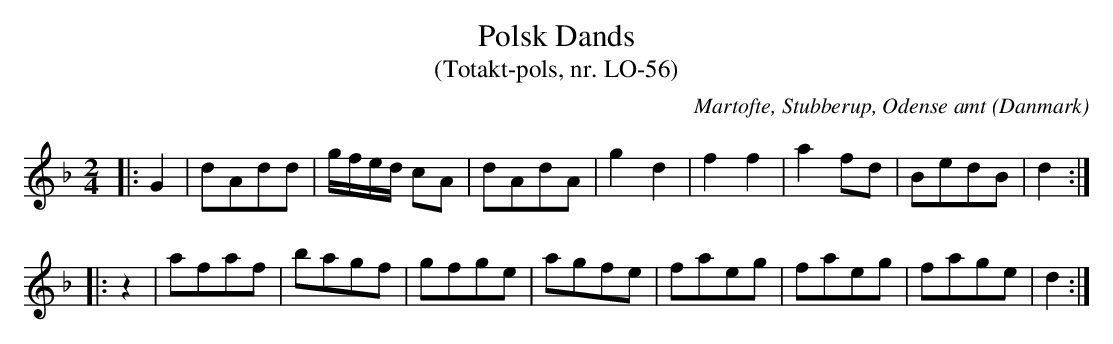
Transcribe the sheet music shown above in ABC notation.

X:1
T:Polsk Dands
T:(Totakt-pols, nr. LO-56)
O:Martofte, Stubberup, Odense amt (Danmark)
M:2/4
L:1/8
K:Dm
|: G2 | dAdd | g/f/e/d/ cA | dAdA | g2 d2 | f2 f2 | a2 fd | BedB | d2 :|
|: z2 | afaf | bagf | gfge | agfe | faeg | faeg | fage | d2 :|
